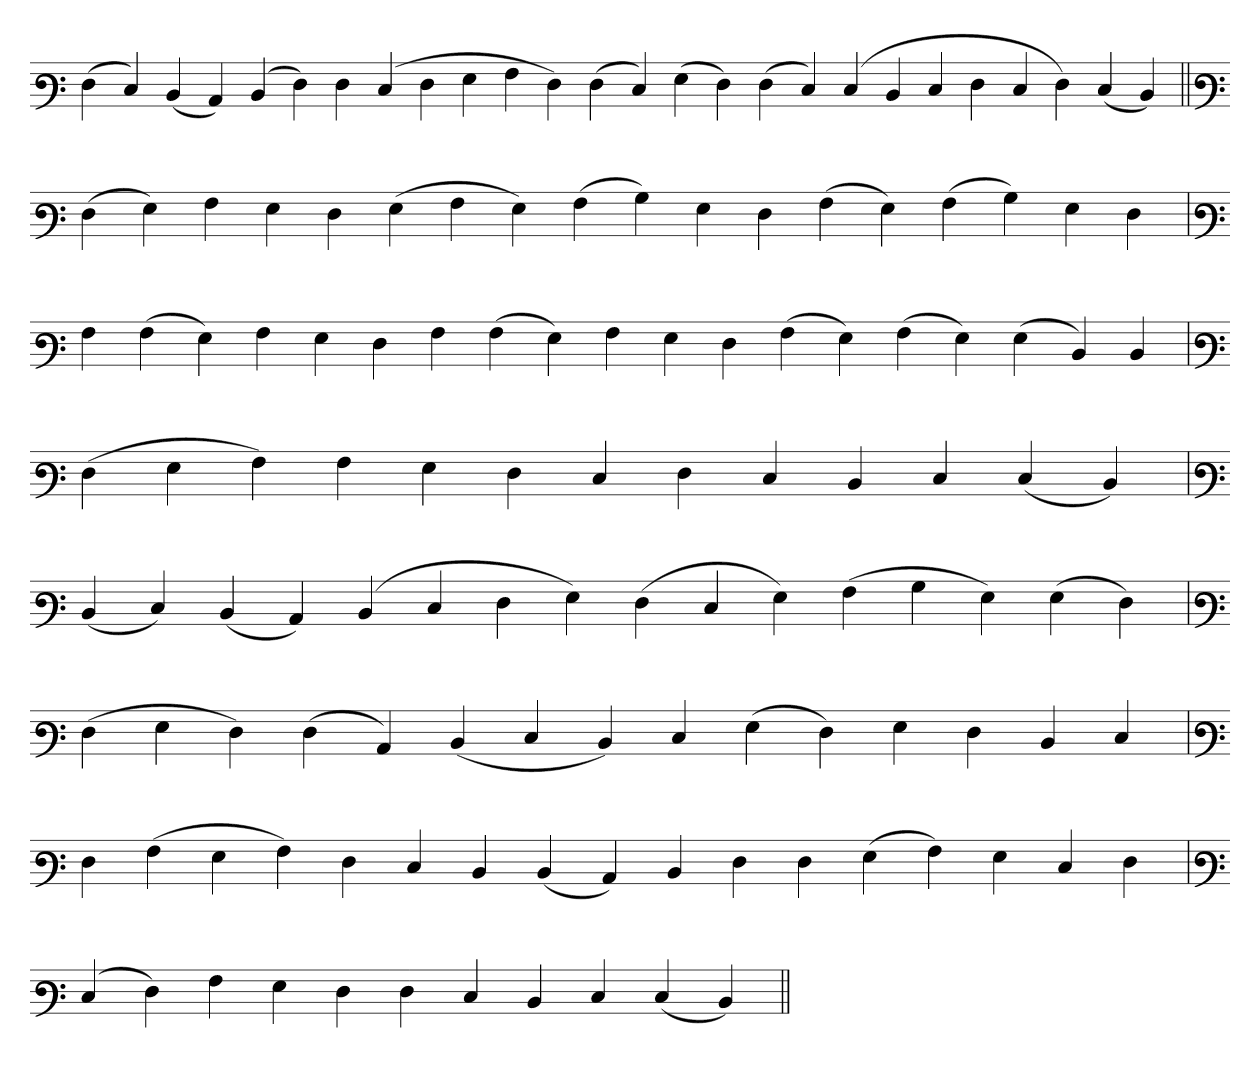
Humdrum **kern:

**kern
*part1
*staff1
*clefF3
=
(4F
4E)
(4D
4C)
(4D
4F)
4F
(4E
4F
4G
4A
4F)
(4F
4E)
(4G
4F)
(4F
4E)
(4E
4D
4E
4F
4E
4F)
(4E
4D)
=||
*clefF3
(4F
4G)
4A
4G
4F
(4G
4A
4G)
(4A
4B)
4G
4F
(4A
4G)
(4A
4B)
4G
4F
=`
*clefF3
4A
(4A
4G)
4A
4G
4F
4A
(4A
4G)
4A
4G
4F
(4A
4G)
(4A
4G)
(4G
4D)
4D
=`
*clefF3
(4F
4G
4A)
4A
4G
4F
4E
4F
4E
4D
4E
(4E
4D)
=
*clefF3
(4D
4E)
(4D
4C)
(4D
4E
4F
4G)
(4F
4E
4G)
(4A
4B
4G)
(4G
4F)
='
*clefF3
(4F
4G
4F)
(4F
4C)
(4D
4E
4D)
4E
(4G
4F)
4G
4F
4D
4E
=`
*clefF3
4F
(4A
4G
4A)
4F
4E
4D
(4D
4C)
4D
4F
4F
(4G
4A)
4G
4E
4F
=`
*clefF3
(4E
4F)
4A
4G
4F
4F
4E
4D
4E
(4E
4D)
=||
*-
